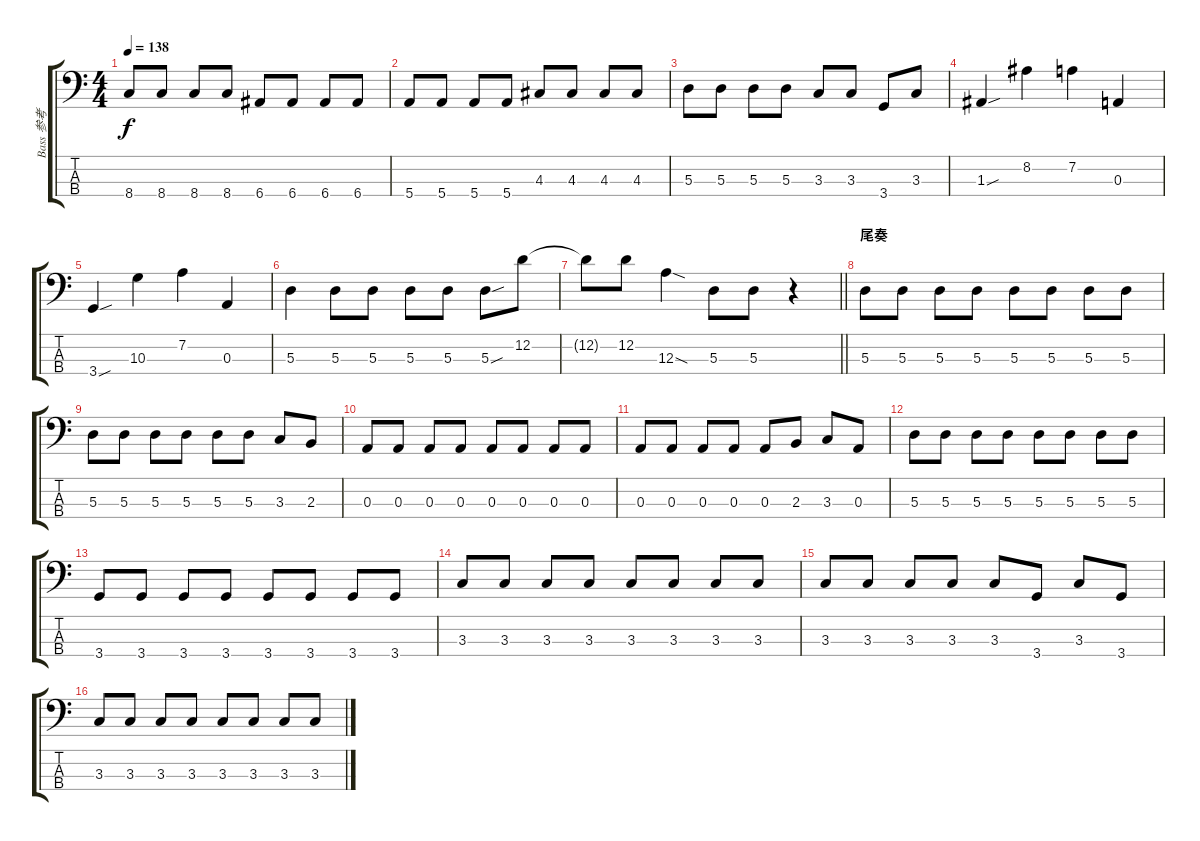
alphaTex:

\track ("Bass 参考" "Bass 参考") {instrument electricbassfinger}
\staff {score tabs}
\tuning (G2 D2 A1 E1) {hide}
\ts (4 4)
\tempo 138
\clef f4
\ks c
8.4.8{dy f} 8.4.8 8.4.8 8.4.8 6.4.8 6.4.8 6.4.8 6.4.8 |
5.4.8 5.4.8 5.4.8 5.4.8 4.3.8 4.3.8 4.3.8 4.3.8 |
5.3.8 5.3.8 5.3.8 5.3.8 3.3.8 3.3.8 3.4.8 3.3.8 |
1.3{sou}.4 8.2.4 7.2.4 0.3.4 |
3.4{sou}.4 10.3.4 7.2.4 0.3.4 |
5.3.4 5.3.8 5.3.8 5.3.8 5.3.8 5.3{sou}.8 12.2.8 |
\barLineRight lightlight
12.2{t}.8 12.2.8 12.3{sod}.4 5.3.8 5.3.8 r.4 |
\section ("" "尾奏")
5.3.8 5.3.8 5.3.8 5.3.8 5.3.8 5.3.8 5.3.8 5.3.8 |
5.3.8 5.3.8 5.3.8 5.3.8 5.3.8 5.3.8 3.3.8 2.3.8 |
0.3.8 0.3.8 0.3.8 0.3.8 0.3.8 0.3.8 0.3.8 0.3.8 |
0.3.8 0.3.8 0.3.8 0.3.8 0.3.8 2.3.8 3.3.8 0.3.8 |
5.3.8 5.3.8 5.3.8 5.3.8 5.3.8 5.3.8 5.3.8 5.3.8 |
3.4.8 3.4.8 3.4.8 3.4.8 3.4.8 3.4.8 3.4.8 3.4.8 |
3.3.8 3.3.8 3.3.8 3.3.8 3.3.8 3.3.8 3.3.8 3.3.8 |
3.3.8 3.3.8 3.3.8 3.3.8 3.3.8 3.4.8 3.3.8 3.4.8 |
3.3.8 3.3.8 3.3.8 3.3.8 3.3.8 3.3.8 3.3.8 3.3.8
